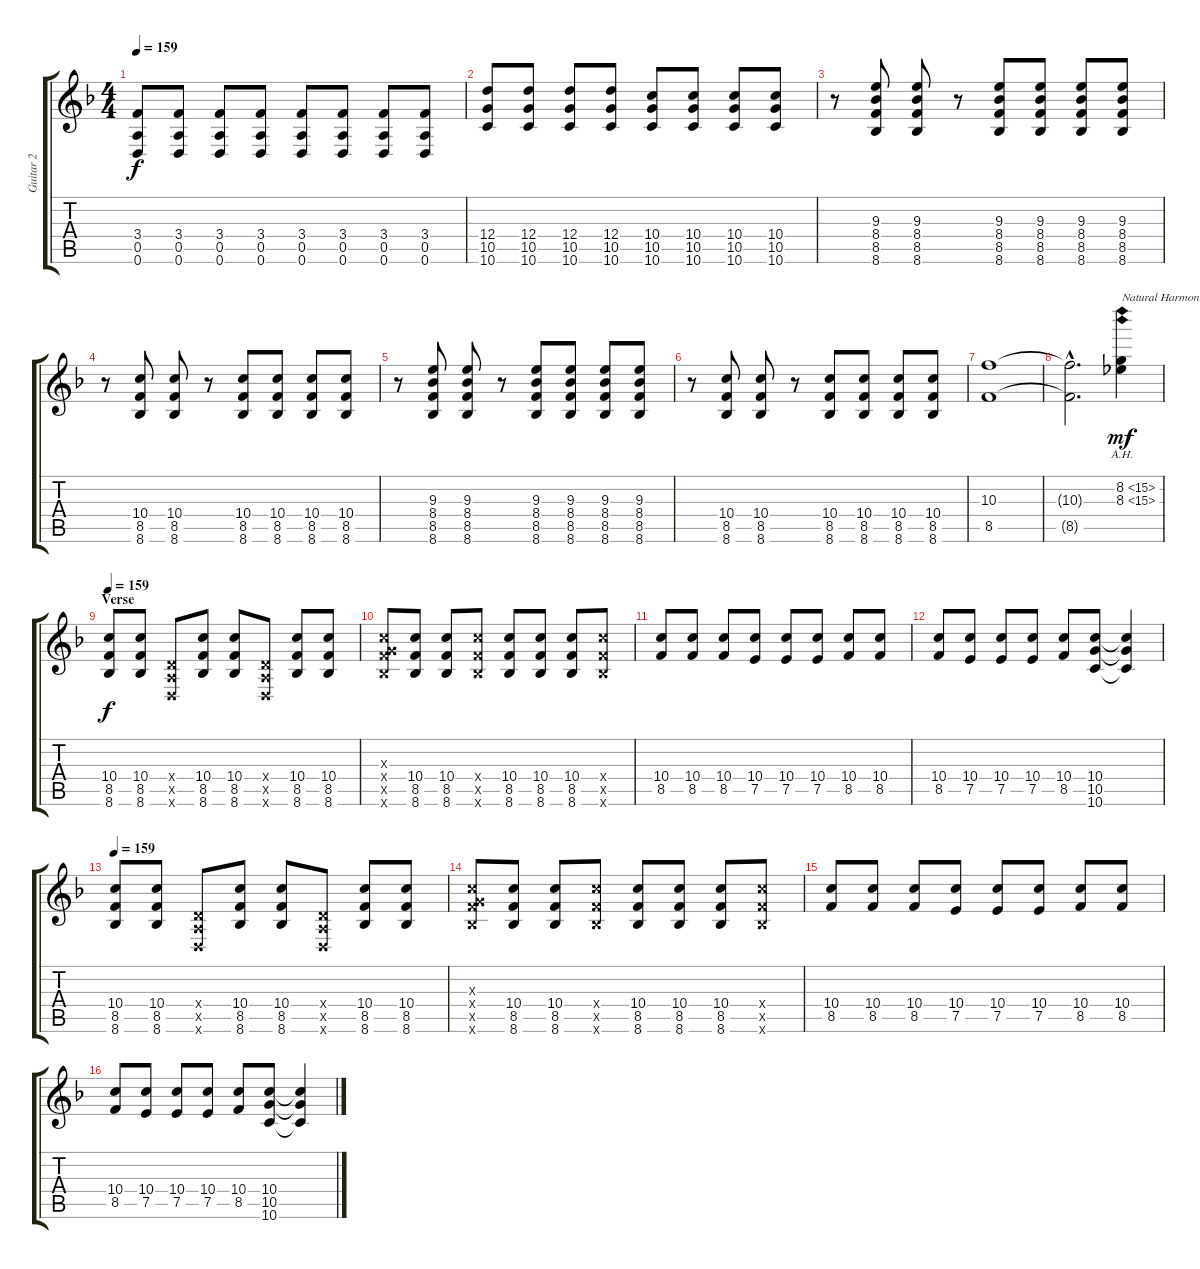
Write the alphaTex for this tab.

\track ("Guitar 2" "Guitar 2") {instrument distortionguitar}
\staff {score tabs}
\tuning (E4 B3 G3 D3 A2 D2) {hide}
\ts (4 4)
\tempo 159
\clef g2
\ks f
(3.4 0.5 0.6).8{dy f} (3.4 0.5 0.6).8 (3.4 0.5 0.6).8 (3.4 0.5 0.6).8 (3.4 0.5 0.6).8 (3.4 0.5 0.6).8 (3.4 0.5 0.6).8 (3.4 0.5 0.6).8 |
(12.4 10.5 10.6).8 (12.4 10.5 10.6).8 (12.4 10.5 10.6).8 (12.4 10.5 10.6).8 (10.4 10.5 10.6).8 (10.4 10.5 10.6).8 (10.4 10.5 10.6).8 (10.4 10.5 10.6).8 |
r.8 (9.3 8.4 8.5 8.6).8 (9.3 8.4 8.5 8.6).8 r.8 (9.3 8.4 8.5 8.6).8 (9.3 8.4 8.5 8.6).8 (9.3 8.4 8.5 8.6).8 (9.3 8.4 8.5 8.6).8 |
r.8 (10.4 8.5 8.6).8 (10.4 8.5 8.6).8 r.8 (10.4 8.5 8.6).8 (10.4 8.5 8.6).8 (10.4 8.5 8.6).8 (10.4 8.5 8.6).8 |
r.8 (9.3 8.4 8.5 8.6).8 (9.3 8.4 8.5 8.6).8 r.8 (9.3 8.4 8.5 8.6).8 (9.3 8.4 8.5 8.6).8 (9.3 8.4 8.5 8.6).8 (9.3 8.4 8.5 8.6).8 |
r.8 (10.4 8.5 8.6).8 (10.4 8.5 8.6).8 r.8 (10.4 8.5 8.6).8 (10.4 8.5 8.6).8 (10.4 8.5 8.6).8 (10.4 8.5 8.6).8 |
(10.3 8.5).1 |
(10.3{hac t} 8.5{hac t}).2{d} (8.2{ah 7} 8.3{ah 7}).4{txt "Natural Harmonic at around this fret." dy mf} |
\section ("" "Verse")
\tempo 159
(10.4 8.5 8.6).8{dy f volume 12 instrument distortionguitar} (10.4 8.5 8.6).8 (0.4{x} 0.5{x} 0.6{x}).8 (10.4 8.5 8.6).8 (10.4 8.5 8.6).8 (0.4{x} 0.5{x} 0.6{x}).8 (10.4 8.5 8.6).8 (10.4 8.5 8.6).8 |
(0.3{x} 10.4{x} 8.5{x} 8.6{x}).8{instrument distortionguitar} (10.4 8.5 8.6).8 (10.4 8.5 8.6).8 (10.4{x} 8.5{x} 8.6{x}).8 (10.4 8.5 8.6).8 (10.4 8.5 8.6).8 (10.4 8.5 8.6).8 (10.4{x} 8.5{x} 8.6{x}).8 |
(10.4 8.5).8 (10.4 8.5).8 (10.4 8.5).8 (10.4 7.5).8 (10.4 7.5).8 (10.4 7.5).8 (10.4 8.5).8 (10.4 8.5).8 |
(10.4 8.5).8 (10.4 7.5).8 (10.4 7.5).8 (10.4 7.5).8 (10.4 8.5).8 (10.4 10.5 10.6).8 (10.4{t} 10.5{t} 10.6{t}).4 |
\tempo 159
(10.4 8.5 8.6).8{volume 12 instrument distortionguitar} (10.4 8.5 8.6).8 (0.4{x} 0.5{x} 0.6{x}).8 (10.4 8.5 8.6).8 (10.4 8.5 8.6).8 (0.4{x} 0.5{x} 0.6{x}).8 (10.4 8.5 8.6).8 (10.4 8.5 8.6).8 |
(0.3{x} 10.4{x} 8.5{x} 8.6{x}).8{instrument distortionguitar} (10.4 8.5 8.6).8 (10.4 8.5 8.6).8 (10.4{x} 8.5{x} 8.6{x}).8 (10.4 8.5 8.6).8 (10.4 8.5 8.6).8 (10.4 8.5 8.6).8 (10.4{x} 8.5{x} 8.6{x}).8 |
(10.4 8.5).8 (10.4 8.5).8 (10.4 8.5).8 (10.4 7.5).8 (10.4 7.5).8 (10.4 7.5).8 (10.4 8.5).8 (10.4 8.5).8 |
(10.4 8.5).8 (10.4 7.5).8 (10.4 7.5).8 (10.4 7.5).8 (10.4 8.5).8 (10.4 10.5 10.6).8 (10.4{t} 10.5{t} 10.6{t}).4
